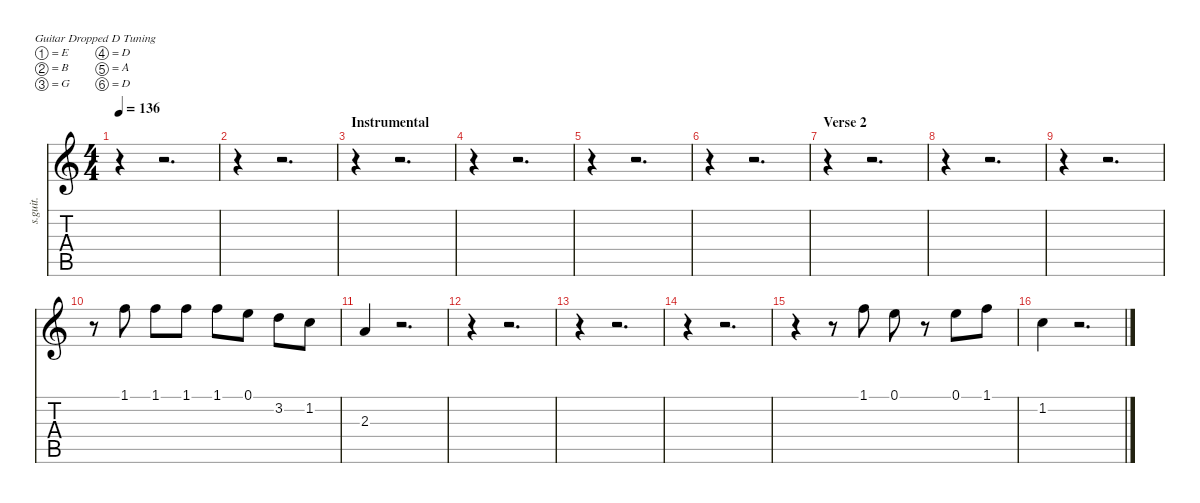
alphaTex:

\defaultSystemsLayout 4
\hideDynamics
\bracketExtendMode nobrackets
\track ("Hayley Williams - Backing Vocals" "s.guit.") {instrument oboe}
\staff {score tabs}
\tuning (E4 B3 G3 D3 A2 D2)
\displaytranspose 12
\ts (4 4)
\tempo 136
\clef g2
\ks c
r.4{dy ff} r.2{d} |
r.4 r.2{d} |
\section ("" "Instrumental")
r.4 r.2{d} |
r.4 r.2{d} |
r.4 r.2{d} |
r.4 r.2{d} |
\section ("" "Verse 2")
r.4 r.2{d} |
r.4 r.2{d} |
r.4 r.2{d} |
r.8 1.1.8{lyrics (0 "") lyrics (1 "") lyrics (2 "") lyrics (3 "") lyrics (4 "") dy f} 1.1.8{lyrics (0 "") lyrics (1 "") lyrics (2 "") lyrics (3 "") lyrics (4 "")} 1.1.8{lyrics (0 "") lyrics (1 "") lyrics (2 "") lyrics (3 "") lyrics (4 "")} 1.1.8{lyrics (0 "") lyrics (1 "") lyrics (2 "") lyrics (3 "") lyrics (4 "")} 0.1.8{lyrics (0 "") lyrics (1 "") lyrics (2 "") lyrics (3 "") lyrics (4 "")} 3.2.8{lyrics (0 "") lyrics (1 "") lyrics (2 "") lyrics (3 "") lyrics (4 "")} 1.2.8{lyrics (0 "") lyrics (1 "") lyrics (2 "") lyrics (3 "") lyrics (4 "")} |
2.3.4{lyrics (0 "") lyrics (1 "") lyrics (2 "") lyrics (3 "") lyrics (4 "")} r.2{d} |
r.4 r.2{d} |
r.4 r.2{d} |
r.4 r.2{d} |
r.4 r.8 1.1.8{lyrics (0 "") lyrics (1 "") lyrics (2 "") lyrics (3 "") lyrics (4 "")} 0.1.8{lyrics (0 "") lyrics (1 "") lyrics (2 "") lyrics (3 "") lyrics (4 "")} r.8 0.1.8{lyrics (0 "") lyrics (1 "") lyrics (2 "") lyrics (3 "") lyrics (4 "")} 1.1.8{lyrics (0 "") lyrics (1 "") lyrics (2 "") lyrics (3 "") lyrics (4 "")} |
1.2.4{lyrics (0 "") lyrics (1 "") lyrics (2 "") lyrics (3 "") lyrics (4 "")} r.2{d}
